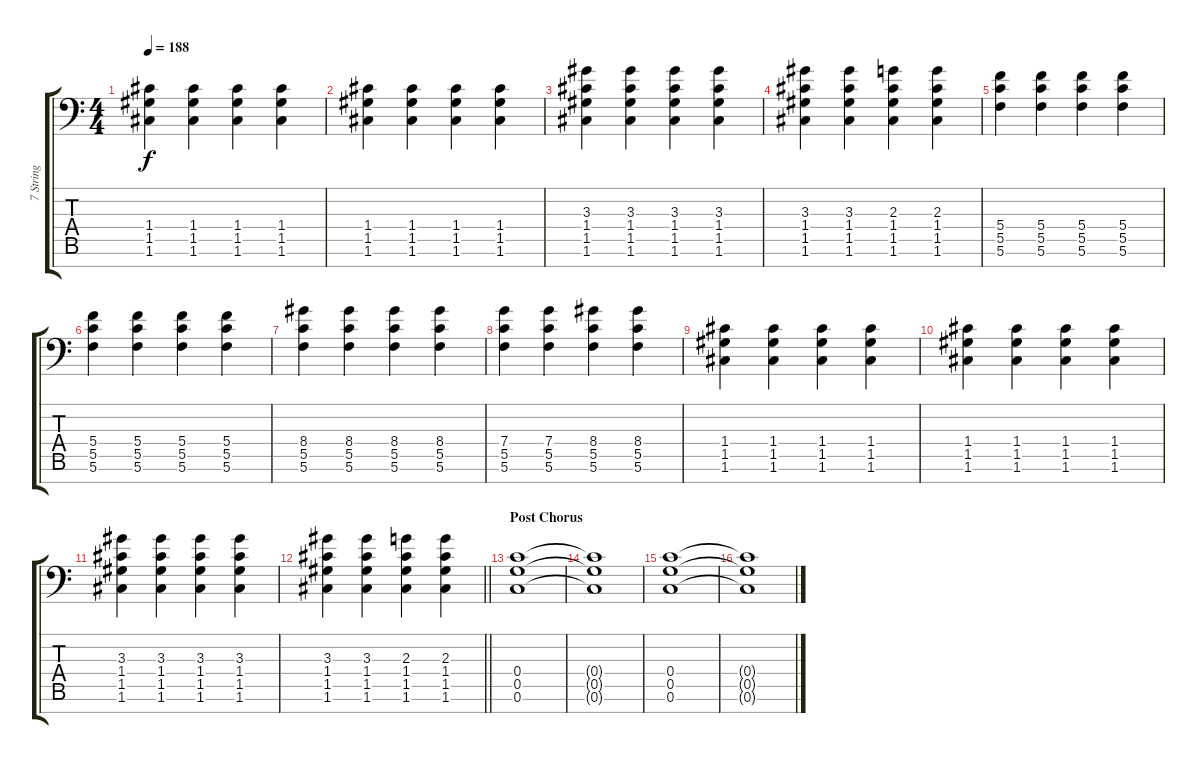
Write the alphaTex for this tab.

\track ("7 String" "7 String") {instrument distortionguitar}
\staff {score tabs}
\tuning (D4 A3 F3 C3 G2 C2 G1) {hide}
\ts (4 4)
\tempo 188
\clef f4
\ks c
(1.4 1.5 1.6).4{dy f} (1.4 1.5 1.6).4 (1.4 1.5 1.6).4 (1.4 1.5 1.6).4 |
(1.4 1.5 1.6).4 (1.4 1.5 1.6).4 (1.4 1.5 1.6).4 (1.4 1.5 1.6).4 |
(3.3 1.4 1.5 1.6).4 (3.3 1.4 1.5 1.6).4 (3.3 1.4 1.5 1.6).4 (3.3 1.4 1.5 1.6).4 |
(3.3 1.4 1.5 1.6).4 (3.3 1.4 1.5 1.6).4 (2.3 1.4 1.5 1.6).4 (2.3 1.4 1.5 1.6).4 |
(5.4 5.5 5.6).4 (5.4 5.5 5.6).4 (5.4 5.5 5.6).4 (5.4 5.5 5.6).4 |
(5.4 5.5 5.6).4 (5.4 5.5 5.6).4 (5.4 5.5 5.6).4 (5.4 5.5 5.6).4 |
(8.4 5.5 5.6).4 (8.4 5.5 5.6).4 (8.4 5.5 5.6).4 (8.4 5.5 5.6).4 |
(7.4 5.5 5.6).4 (7.4 5.5 5.6).4 (8.4 5.5 5.6).4 (8.4 5.5 5.6).4 |
(1.4 1.5 1.6).4 (1.4 1.5 1.6).4 (1.4 1.5 1.6).4 (1.4 1.5 1.6).4 |
(1.4 1.5 1.6).4 (1.4 1.5 1.6).4 (1.4 1.5 1.6).4 (1.4 1.5 1.6).4 |
(3.3 1.4 1.5 1.6).4 (3.3 1.4 1.5 1.6).4 (3.3 1.4 1.5 1.6).4 (3.3 1.4 1.5 1.6).4 |
\barLineRight lightlight
(3.3 1.4 1.5 1.6).4 (3.3 1.4 1.5 1.6).4 (2.3 1.4 1.5 1.6).4 (2.3 1.4 1.5 1.6).4 |
\section ("" "Post Chorus")
(0.4 0.5 0.6).1 |
(0.4{t} 0.5{t} 0.6{t}).1 |
(0.4 0.5 0.6).1 |
(0.4{t} 0.5{t} 0.6{t}).1
